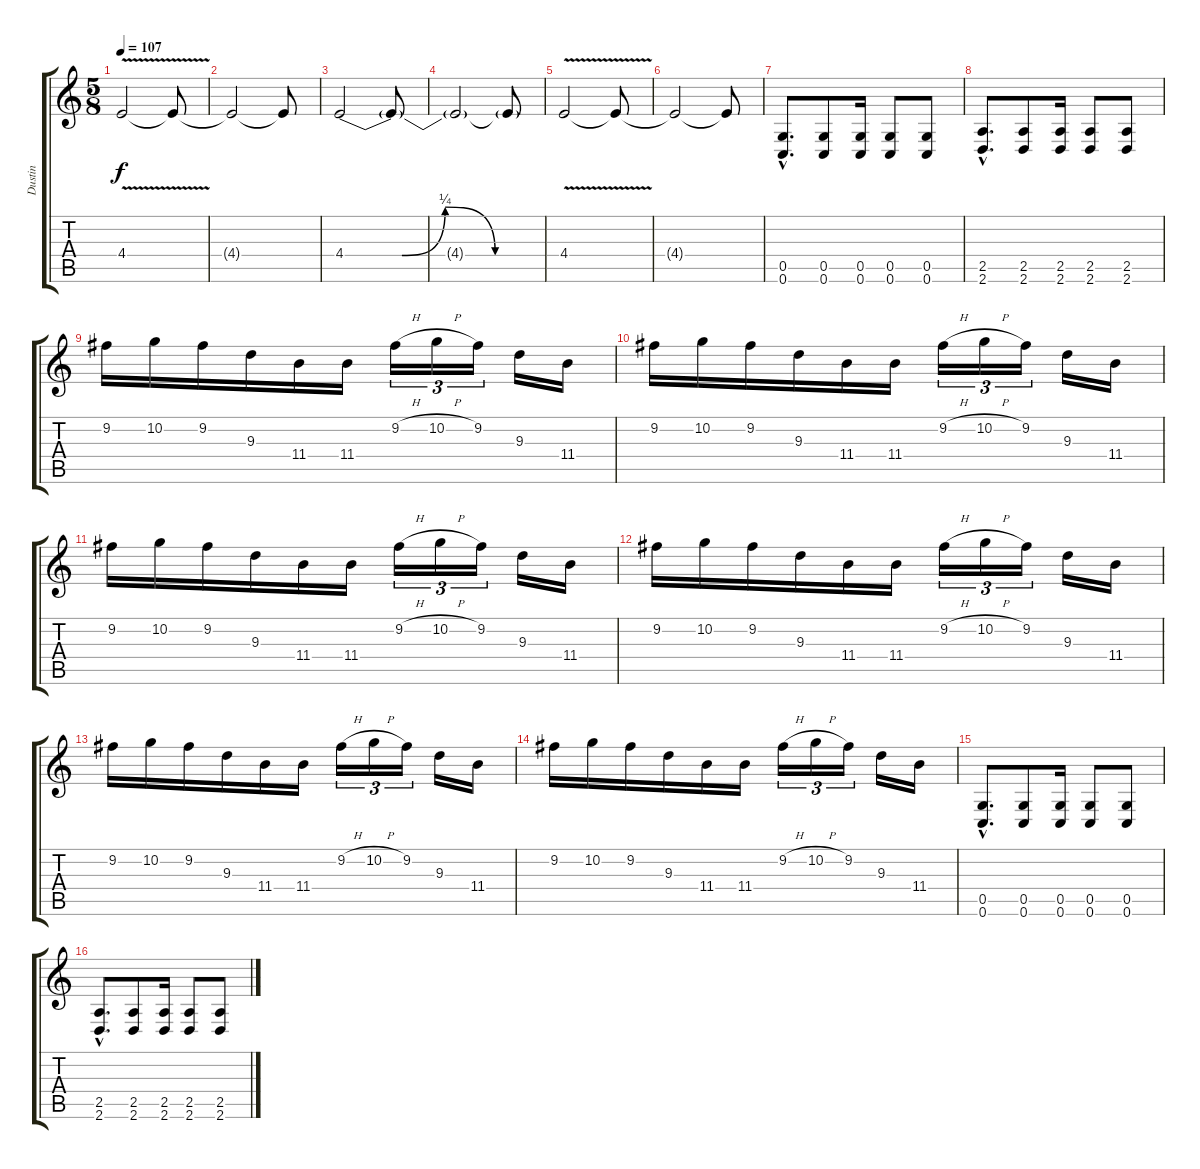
\track ("Dustin" "Dustin") {instrument distortionguitar}
\staff {score tabs}
\tuning (D4 A3 F3 C3 G2 C2) {hide}
\ts (5 8)
\tempo 107
\clef g2
\ks c
4.4{v}.2{dy f} 4.4{t}.8 |
4.4{t}.2 4.4{t}.8 |
4.4{be (custom 0 0 17 0 30 1 45 0 60 0)}.2 4.4{t}.8 |
4.4{t}.2 4.4{t}.8 |
4.4{v}.2 4.4{t}.8 |
4.4{t}.2 4.4{t}.8 |
(0.5{hac} 0.6{hac}).8{d} (0.5 0.6).8 (0.5 0.6).16 (0.5 0.6).8 (0.5 0.6).8 |
(2.5{hac} 2.6{hac}).8{d} (2.5 2.6).8 (2.5 2.6).16 (2.5 2.6).8 (2.5 2.6).8 |
9.2.16 10.2.16 9.2.16 9.3.16 11.4.16 11.4.16 9.2{h}.16{tu (3 2)} 10.2{h}.16{tu (3 2)} 9.2.16{tu (3 2)} 9.3.16 11.4.16 |
9.2.16 10.2.16 9.2.16 9.3.16 11.4.16 11.4.16 9.2{h}.16{tu (3 2)} 10.2{h}.16{tu (3 2)} 9.2.16{tu (3 2)} 9.3.16 11.4.16 |
9.2.16 10.2.16 9.2.16 9.3.16 11.4.16 11.4.16 9.2{h}.16{tu (3 2)} 10.2{h}.16{tu (3 2)} 9.2.16{tu (3 2)} 9.3.16 11.4.16 |
9.2.16 10.2.16 9.2.16 9.3.16 11.4.16 11.4.16 9.2{h}.16{tu (3 2)} 10.2{h}.16{tu (3 2)} 9.2.16{tu (3 2)} 9.3.16 11.4.16 |
9.2.16 10.2.16 9.2.16 9.3.16 11.4.16 11.4.16 9.2{h}.16{tu (3 2)} 10.2{h}.16{tu (3 2)} 9.2.16{tu (3 2)} 9.3.16 11.4.16 |
9.2.16 10.2.16 9.2.16 9.3.16 11.4.16 11.4.16 9.2{h}.16{tu (3 2)} 10.2{h}.16{tu (3 2)} 9.2.16{tu (3 2)} 9.3.16 11.4.16 |
(0.5{hac} 0.6{hac}).8{d} (0.5 0.6).8 (0.5 0.6).16 (0.5 0.6).8 (0.5 0.6).8 |
(2.5{hac} 2.6{hac}).8{d} (2.5 2.6).8 (2.5 2.6).16 (2.5 2.6).8 (2.5 2.6).8
